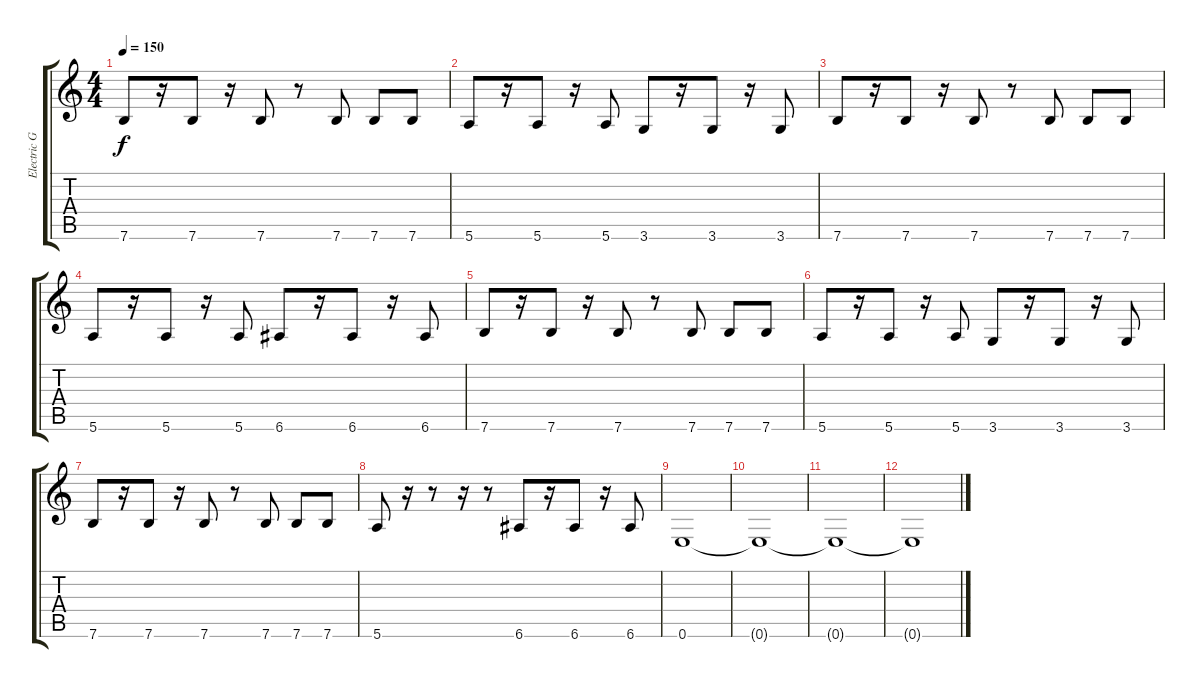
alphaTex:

\track ("Electric Guitar" "Electric G") {instrument overdrivenguitar}
\staff {score tabs}
\tuning (E4 B3 G3 D3 A2 E2) {hide}
\ts (4 4)
\tempo 150
\clef g2
\ks c
7.6.8{dy f} r.16 7.6.8 r.16 7.6.8 r.8 7.6.8 7.6.8 7.6.8 |
5.6.8 r.16 5.6.8 r.16 5.6.8 3.6.8 r.16 3.6.8 r.16 3.6.8 |
7.6.8 r.16 7.6.8 r.16 7.6.8 r.8 7.6.8 7.6.8 7.6.8 |
5.6.8 r.16 5.6.8 r.16 5.6.8 6.6.8 r.16 6.6.8 r.16 6.6.8 |
7.6.8 r.16 7.6.8 r.16 7.6.8 r.8 7.6.8 7.6.8 7.6.8 |
5.6.8 r.16 5.6.8 r.16 5.6.8 3.6.8 r.16 3.6.8 r.16 3.6.8 |
7.6.8 r.16 7.6.8 r.16 7.6.8 r.8 7.6.8 7.6.8 7.6.8 |
5.6.8 r.16 r.8 r.16 r.8 6.6.8 r.16 6.6.8 r.16 6.6.8 |
0.6.1 |
0.6{t}.1 |
0.6{t}.1 |
0.6{t}.1
